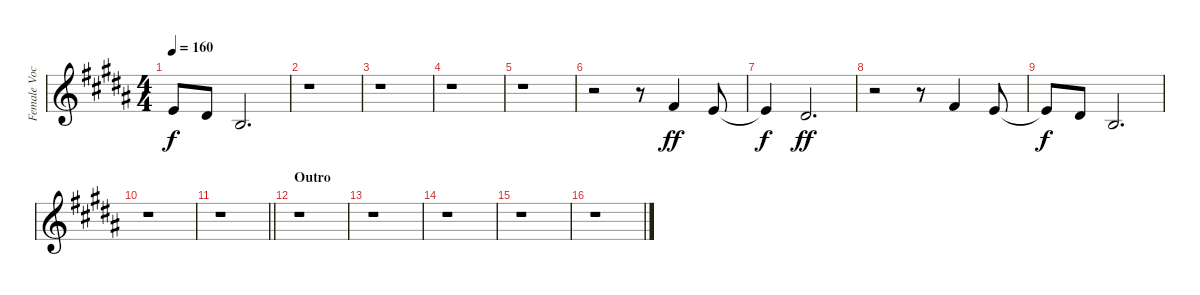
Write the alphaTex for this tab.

\track ("Female Vocals" "Female Voc") {instrument altosax}
\staff {score}
\tuning (E4 B3 G3 D3 A2 E2) {hide}
\ts (4 4)
\tempo 160
\clef g2
\ks b
0.1{t}.8{dy f} 4.2.8 0.2.2{d} |
r.1 |
r.1 |
r.1 |
r.1 |
r.2 r.8 2.1.4{dy ff} 0.1.8 |
0.1{t}.4{dy f} 0.2{be (custom 0 8 14 8 16 4 29 4 32 0 40 0 60 0)}.2{d dy ff} |
r.2 r.8 2.1.4 0.1.8 |
0.1{t}.8{dy f} 4.2.8 0.2.2{d} |
r.1 |
\barLineRight lightlight
r.1 |
\section ("" "Outro")
r.1 |
r.1 |
r.1 |
r.1 |
r.1
